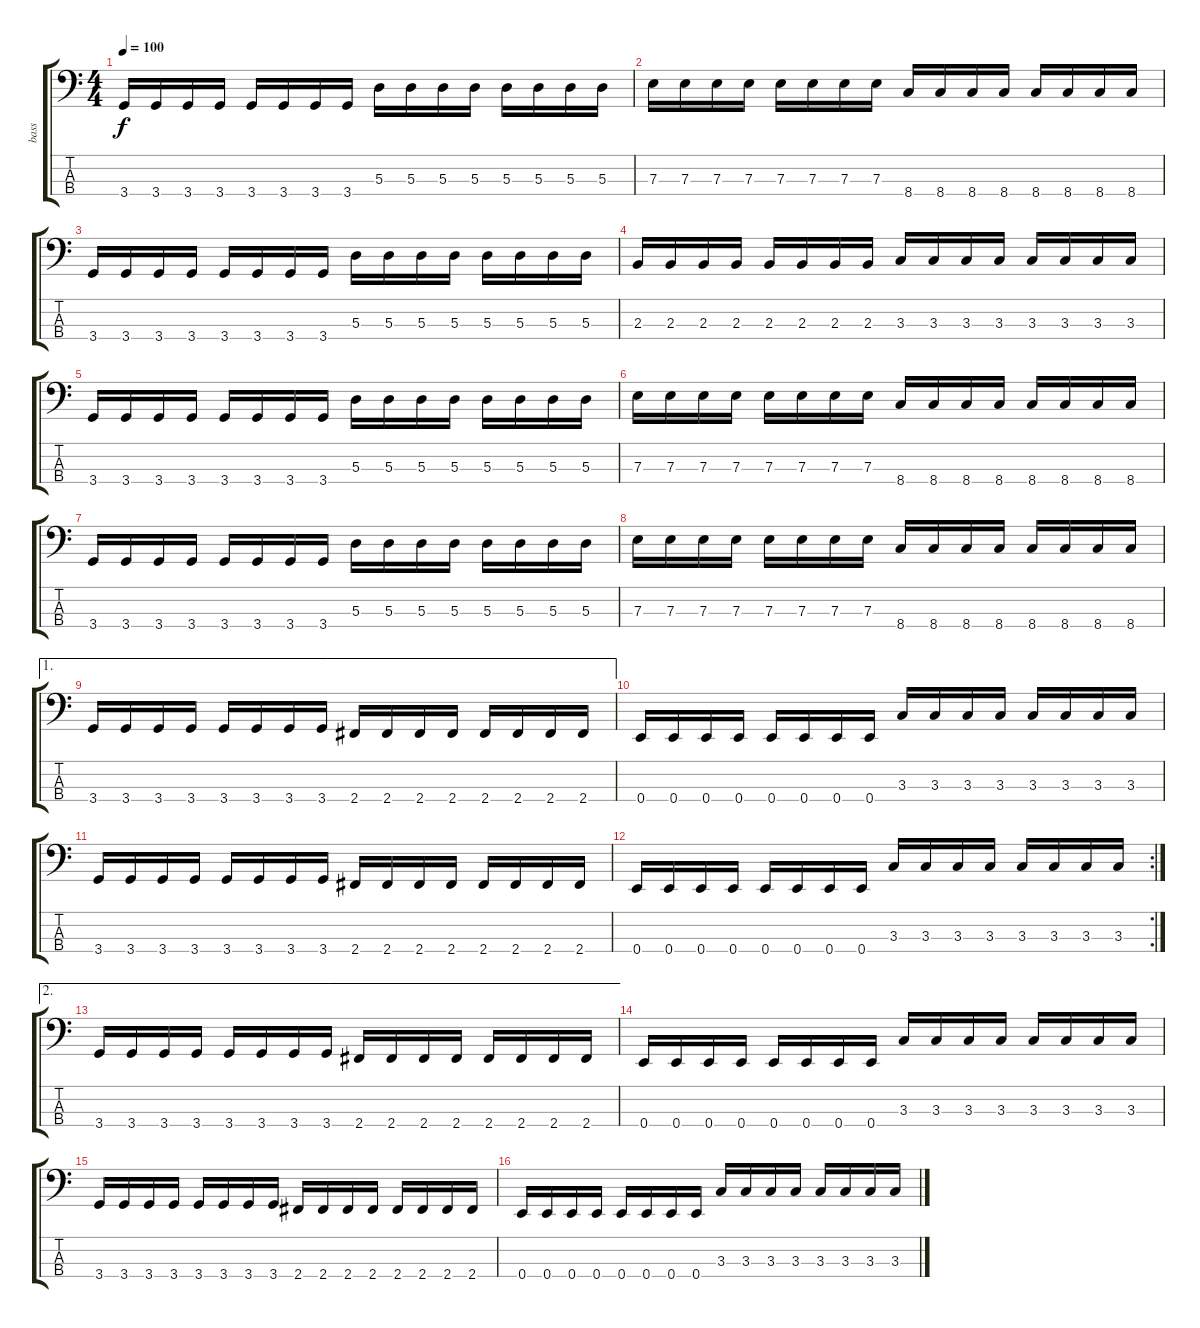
\track ("bass" "bass") {instrument electricbasspick}
\staff {score tabs}
\tuning (G2 D2 A1 E1) {hide}
\ts (4 4)
\tempo 100
\clef f4
\ks c
3.4.16{dy f} 3.4.16 3.4.16 3.4.16 3.4.16 3.4.16 3.4.16 3.4.16 5.3.16 5.3.16 5.3.16 5.3.16 5.3.16 5.3.16 5.3.16 5.3.16 |
7.3.16 7.3.16 7.3.16 7.3.16 7.3.16 7.3.16 7.3.16 7.3.16 8.4.16 8.4.16 8.4.16 8.4.16 8.4.16 8.4.16 8.4.16 8.4.16 |
3.4.16 3.4.16 3.4.16 3.4.16 3.4.16 3.4.16 3.4.16 3.4.16 5.3.16 5.3.16 5.3.16 5.3.16 5.3.16 5.3.16 5.3.16 5.3.16 |
2.3.16 2.3.16 2.3.16 2.3.16 2.3.16 2.3.16 2.3.16 2.3.16 3.3.16 3.3.16 3.3.16 3.3.16 3.3.16 3.3.16 3.3.16 3.3.16 |
3.4.16 3.4.16 3.4.16 3.4.16 3.4.16 3.4.16 3.4.16 3.4.16 5.3.16 5.3.16 5.3.16 5.3.16 5.3.16 5.3.16 5.3.16 5.3.16 |
7.3.16 7.3.16 7.3.16 7.3.16 7.3.16 7.3.16 7.3.16 7.3.16 8.4.16 8.4.16 8.4.16 8.4.16 8.4.16 8.4.16 8.4.16 8.4.16 |
3.4.16 3.4.16 3.4.16 3.4.16 3.4.16 3.4.16 3.4.16 3.4.16 5.3.16 5.3.16 5.3.16 5.3.16 5.3.16 5.3.16 5.3.16 5.3.16 |
7.3.16 7.3.16 7.3.16 7.3.16 7.3.16 7.3.16 7.3.16 7.3.16 8.4.16 8.4.16 8.4.16 8.4.16 8.4.16 8.4.16 8.4.16 8.4.16 |
\ae 1
3.4.16 3.4.16 3.4.16 3.4.16 3.4.16 3.4.16 3.4.16 3.4.16 2.4.16 2.4.16 2.4.16 2.4.16 2.4.16 2.4.16 2.4.16 2.4.16 |
0.4.16 0.4.16 0.4.16 0.4.16 0.4.16 0.4.16 0.4.16 0.4.16 3.3.16 3.3.16 3.3.16 3.3.16 3.3.16 3.3.16 3.3.16 3.3.16 |
3.4.16 3.4.16 3.4.16 3.4.16 3.4.16 3.4.16 3.4.16 3.4.16 2.4.16 2.4.16 2.4.16 2.4.16 2.4.16 2.4.16 2.4.16 2.4.16 |
\rc 2
0.4.16 0.4.16 0.4.16 0.4.16 0.4.16 0.4.16 0.4.16 0.4.16 3.3.16 3.3.16 3.3.16 3.3.16 3.3.16 3.3.16 3.3.16 3.3.16 |
\ae 2
3.4.16 3.4.16 3.4.16 3.4.16 3.4.16 3.4.16 3.4.16 3.4.16 2.4.16 2.4.16 2.4.16 2.4.16 2.4.16 2.4.16 2.4.16 2.4.16 |
0.4.16 0.4.16 0.4.16 0.4.16 0.4.16 0.4.16 0.4.16 0.4.16 3.3.16 3.3.16 3.3.16 3.3.16 3.3.16 3.3.16 3.3.16 3.3.16 |
3.4.16 3.4.16 3.4.16 3.4.16 3.4.16 3.4.16 3.4.16 3.4.16 2.4.16 2.4.16 2.4.16 2.4.16 2.4.16 2.4.16 2.4.16 2.4.16 |
0.4.16 0.4.16 0.4.16 0.4.16 0.4.16 0.4.16 0.4.16 0.4.16 3.3.16 3.3.16 3.3.16 3.3.16 3.3.16 3.3.16 3.3.16 3.3.16
